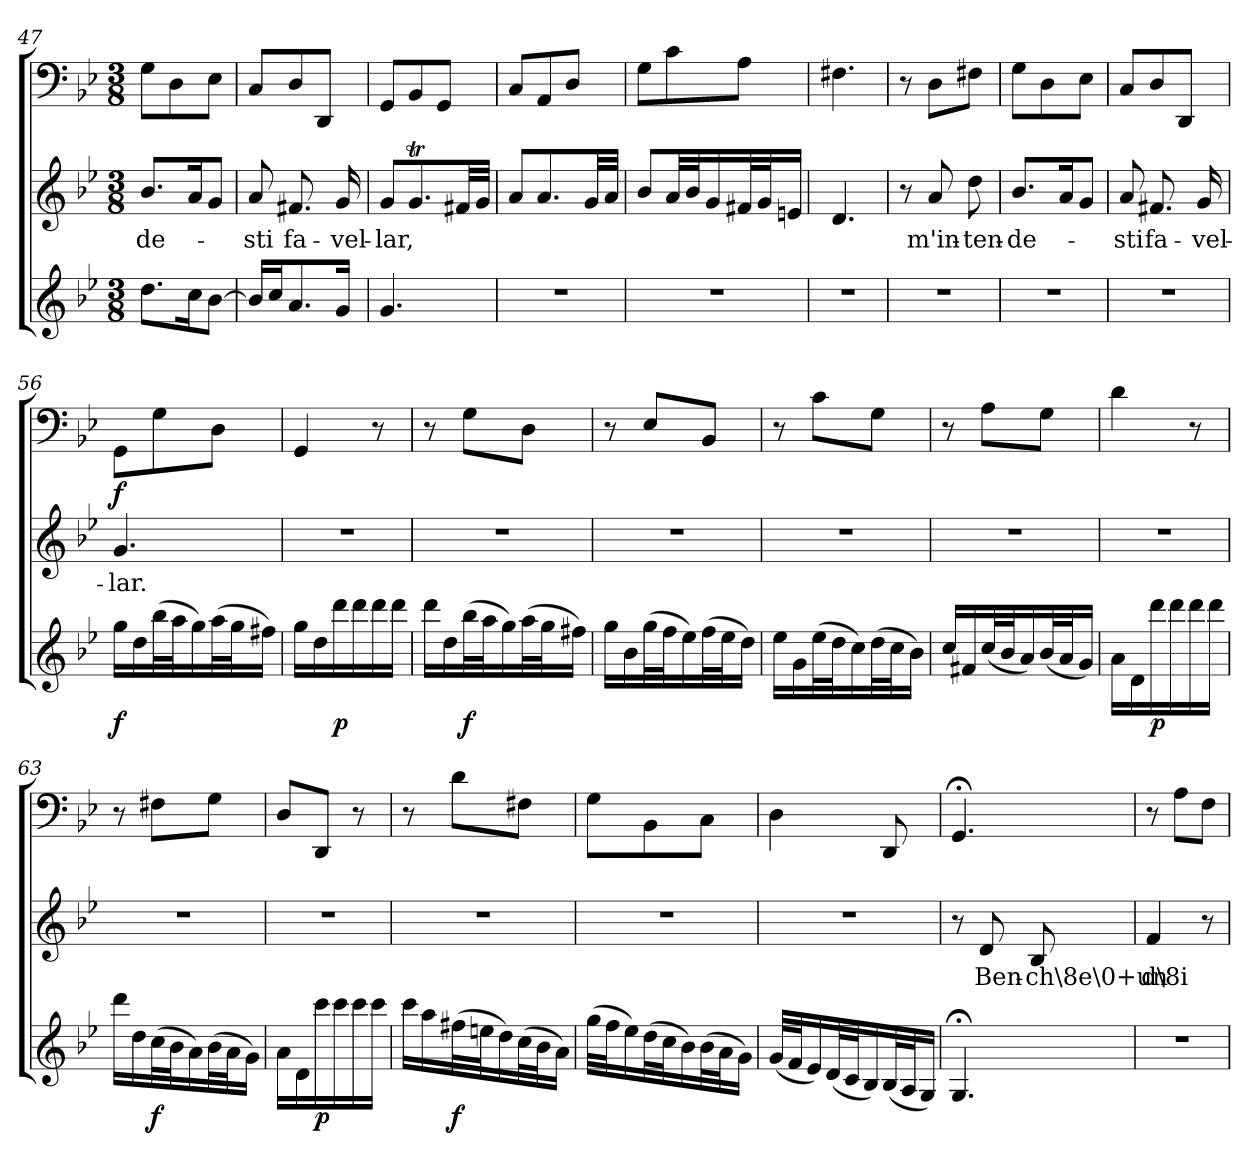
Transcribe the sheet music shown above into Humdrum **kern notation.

**kern	**dynam	**kern	**text	**kern	**dynam
*part3	*part3	*part2	*part2	*part1	*part1
*staff3	*staff3	*staff2	*staff2	*staff1	*staff1
*clefG2	*	*clefG2	*	*clefF4	*
*k[b-e-]	*	*k[b-e-]	*	*k[b-e-]	*
*g:	*	*g:	*	*g:	*
*M3/8	*	*M3/8	*	*M3/8	*
=47	=47	=47	=47	=47	=47
8.dd\L	.	8.b-/L	-de-	8G\L	.
.	.	.	.	8D\	.
16cc\K	.	16a/K	.	.	.
[8b-\J	.	8g/J	.	8E-\J	.
=48	=48	=48	=48	=48	=48
16b-/LL]	.	8a/	-sti	8C/L	.
16cc/J	.	.	.	.	.
8.a/	.	8.f#X/	fa-	8D/	.
.	.	.	.	8DD/J	.
16g/Jk	.	16g/	-vel-	.	.
=49	=49	=49	=49	=49	=49
4.g/	.	8g/L	-lar,	8GG/L	.
.	.	8.gT/	.	8BB-/	.
.	.	.	.	8GG/J	.
.	.	32f#X/LL	.	.	.
.	.	32g/JJJ	.	.	.
=50	=50	=50	=50	=50	=50
4.r	.	8a/L	.	8C/L	.
.	.	8.a/	.	8AA/	.
.	.	.	.	8D/J	.
.	.	32g/LL	.	.	.
.	.	32a/JJJ	.	.	.
=51	=51	=51	=51	=51	=51
4.r	.	8b-/L	.	8G\L	.
.	.	32a/LL	.	8c\	.
.	.	32b-/J	.	.	.
.	.	16g/	.	.	.
.	.	32f#X/L	.	8A\J	.
.	.	32g/J	.	.	.
.	.	16en/JJ	.	.	.
=52	=52	=52	=52	=52	=52
4.r	.	4.d/	.	4.F#X\	.
=53	=53	=53	=53	=53	=53
4.r	.	8r	.	8r	.
.	.	8a/	m'in-	8D\L	.
.	.	8dd\	-ten-	8F#X\J	.
=54	=54	=54	=54	=54	=54
4.r	.	8.b-/L	-de-	8G\L	.
.	.	.	.	8D\	.
.	.	16a/K	.	.	.
.	.	8g/J	.	8E-\J	.
=55	=55	=55	=55	=55	=55
4.r	.	8a/	-sti	8C/L	.
.	.	8.f#X/	fa-	8D/	.
.	.	.	.	8DD/J	.
.	.	16g/	-vel-	.	.
=56	=56	=56	=56	=56	=56
16gg\LL	f	4.g/	-lar.	8GG\L	f
16dd\	.	.	.	.	.
(32bb-\L	.	.	.	8G\	.
32aa\J	.	.	.	.	.
16gg\)	.	.	.	.	.
(32aa\L	.	.	.	8D\J	.
32gg\J	.	.	.	.	.
16ff#X\JJ)	.	.	.	.	.
=57	=57	=57	=57	=57	=57
16gg\LL	.	4.r	.	4GG/	.
16dd\	.	.	.	.	.
16ddd\	p	.	.	.	.
16ddd\	.	.	.	.	.
16ddd\	.	.	.	8r	.
16ddd\JJ	.	.	.	.	.
=58	=58	=58	=58	=58	=58
16ddd\LL	.	4.r	.	8r	.
16dd\	.	.	.	.	.
(32bb-\L	f	.	.	8G\L	.
32aa\J	.	.	.	.	.
16gg\)	.	.	.	.	.
(32aa\L	.	.	.	8D\J	.
32gg\J	.	.	.	.	.
16ff#X\JJ)	.	.	.	.	.
=59	=59	=59	=59	=59	=59
16gg\LL	.	4.r	.	8r	.
16b-\	.	.	.	.	.
(32gg\L	.	.	.	8E-/L	.
32ff\J	.	.	.	.	.
16ee-\)	.	.	.	.	.
(32ff\L	.	.	.	8BB-/J	.
32ee-\J	.	.	.	.	.
16dd\JJ)	.	.	.	.	.
=60	=60	=60	=60	=60	=60
16ee-\LL	.	4.r	.	8r	.
16g\	.	.	.	.	.
(32ee-\L	.	.	.	8c\L	.
32dd\J	.	.	.	.	.
16cc\)	.	.	.	.	.
(32dd\L	.	.	.	8G\J	.
32cc\J	.	.	.	.	.
16b-\JJ)	.	.	.	.	.
=61	=61	=61	=61	=61	=61
16cc/LL	.	4.r	.	8r	.
16f#X/	.	.	.	.	.
(32cc/L	.	.	.	8A\L	.
32b-/J	.	.	.	.	.
16a/)	.	.	.	.	.
(32b-/L	.	.	.	8G\J	.
32a/J	.	.	.	.	.
16g/JJ)	.	.	.	.	.
=62	=62	=62	=62	=62	=62
16a\LL	.	4.r	.	4d\	.
16d\	.	.	.	.	.
16ddd\	p	.	.	.	.
16ddd\	.	.	.	.	.
16ddd\	.	.	.	8r	.
16ddd\JJ	.	.	.	.	.
=63	=63	=63	=63	=63	=63
16ddd\LL	.	4.r	.	8r	.
16dd\	.	.	.	.	.
(32cc\L	f	.	.	8F#X\L	.
32b-\J	.	.	.	.	.
16a\)	.	.	.	.	.
(32b-\L	.	.	.	8G\J	.
32a\J	.	.	.	.	.
16g\JJ)	.	.	.	.	.
=64	=64	=64	=64	=64	=64
16a\LL	.	4.r	.	8D/L	.
16d\	.	.	.	.	.
16ccc\	p	.	.	8DD/J	.
16ccc\	.	.	.	.	.
16ccc\	.	.	.	8r	.
16ccc\JJ	.	.	.	.	.
=65	=65	=65	=65	=65	=65
16ccc\LL	.	4.r	.	8r	.
16aa\	.	.	.	.	.
(32ff#X\L	f	.	.	8d\L	.
32een\J	.	.	.	.	.
16dd\)	.	.	.	.	.
(32cc\L	.	.	.	8F#X\J	.
32b-\J	.	.	.	.	.
16a\JJ)	.	.	.	.	.
=66	=66	=66	=66	=66	=66
(32gg\LLL	.	4.r	.	8G\L	.
32ff\J	.	.	.	.	.
16ee-\)	.	.	.	.	.
(32dd\L	.	.	.	8BB-\	.
32cc\J	.	.	.	.	.
16b-\)	.	.	.	.	.
(32b-\L	.	.	.	8C\J	.
32a\J	.	.	.	.	.
16g\JJ)	.	.	.	.	.
=67	=67	=67	=67	=67	=67
(32g/LLL	.	4.r	.	4D\	.
32f/J	.	.	.	.	.
16e-/)	.	.	.	.	.
(32d/L	.	.	.	.	.
32c/J	.	.	.	.	.
16B-/)	.	.	.	.	.
(32B-/L	.	.	.	8DD/	.
32A/J	.	.	.	.	.
16G/JJ)	.	.	.	.	.
=68	=68	=68	=68	=68	=68
4.G;</	.	8r	.	4.GG;</	.
.	.	8d/	Ben-	.	.
.	.	8B-/	-ch\8e\0+un	.	.
=69	=69	=69	=69	=69	=69
4.r	.	4f/	d\8i	8r	.
.	.	.	.	8A\L	.
.	.	8r	.	8F\J	.
=	=	=	=	=	=
*-	*-	*-	*-	*-	*-
